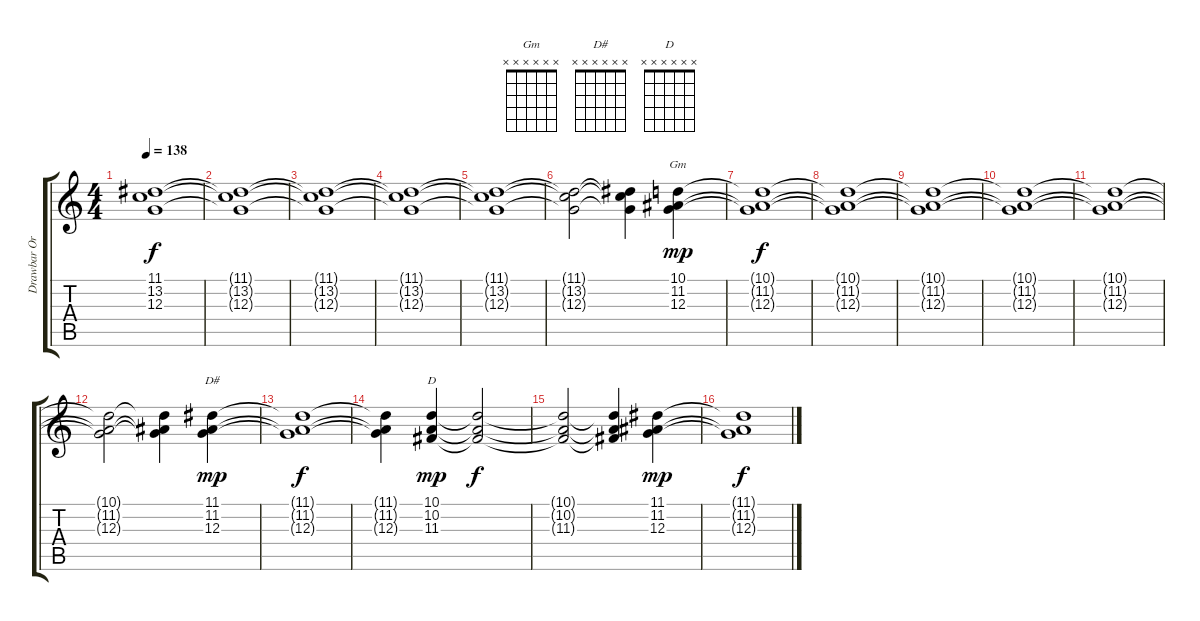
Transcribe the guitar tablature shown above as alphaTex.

\track ("Drawbar Organ" "Drawbar Or") {instrument drawbarorgan}
\staff {score tabs}
\tuning (E4 B3 G3 D3 A2 E2) {hide}
\chord ("Gm" x x x x x x)
\chord ("D#" x x x x x x)
\chord ("D" x x x x x x)
\ts (4 4)
\tempo 138
\clef g2
\ks c
(11.1{t} 13.2{t} 12.3{t}).1{dy f} |
(11.1{t} 13.2{t} 12.3{t}).1 |
(11.1{t} 13.2{t} 12.3{t}).1 |
(11.1{t} 13.2{t} 12.3{t}).1 |
(11.1{t} 13.2{t} 12.3{t}).1 |
(11.1{t} 13.2{t} 12.3{t}).2 (11.1{t} 13.2{t} 12.3{t}).4 (10.1 11.2 12.3).4{ch "Gm" dy mp} |
(10.1{t} 11.2{t} 12.3{t}).1{dy f} |
(10.1{t} 11.2{t} 12.3{t}).1 |
(10.1{t} 11.2{t} 12.3{t}).1 |
(10.1{t} 11.2{t} 12.3{t}).1 |
(10.1{t} 11.2{t} 12.3{t}).1 |
(10.1{t} 11.2{t} 12.3{t}).2 (10.1{t} 11.2{t} 12.3{t}).4 (11.1 11.2 12.3).4{ch "D#" dy mp} |
(11.1{t} 11.2{t} 12.3{t}).1{dy f} |
(11.1{t} 11.2{t} 12.3{t}).4 (10.1 10.2 11.3).4{ch "D" dy mp} (10.1{t} 10.2{t} 11.3{t}).2{dy f} |
(10.1{t} 10.2{t} 11.3{t}).2 (10.1{t} 10.2{t} 11.3{t}).4 (11.1 11.2 12.3).4{dy mp} |
(11.1{t} 11.2{t} 12.3{t}).1{dy f}
